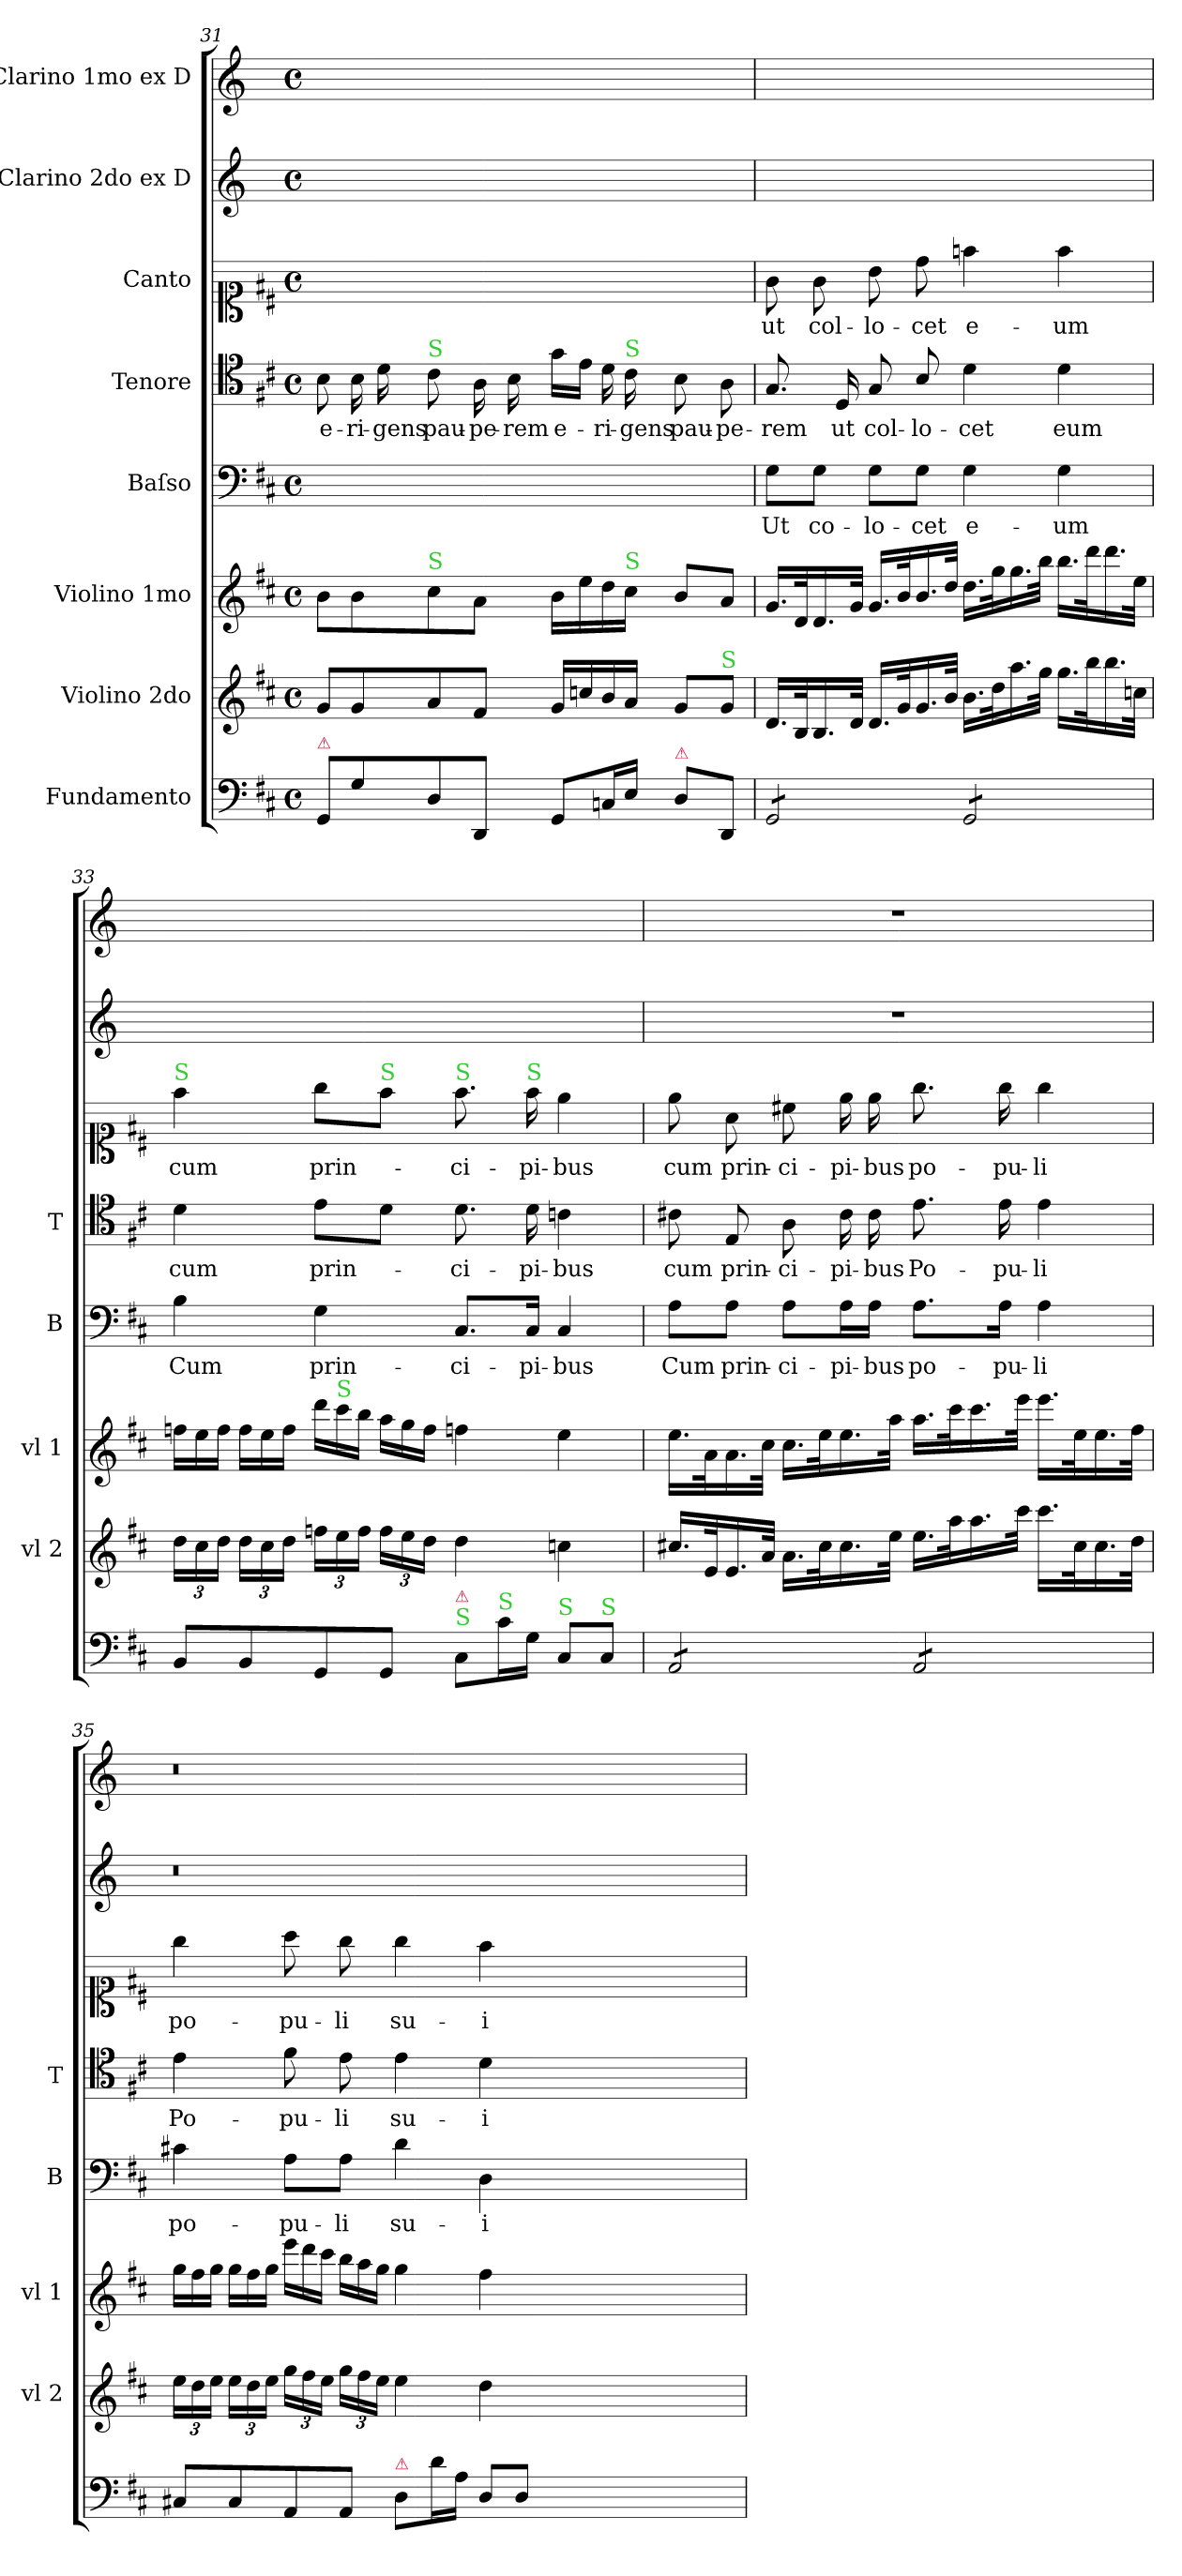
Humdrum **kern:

**kern	**kern	**kern	**kern	**text	**kern	**text	**kern	**text	**kern	**kern
*part8	*part7	*part6	*part5	*part5	*part4	*part4	*part3	*part3	*part2	*part1
*staff8	*staff7	*staff6	*staff5	*staff5	*staff4	*staff4	*staff3	*staff3	*staff2	*staff1
*I"Fundamento	*I"Violino 2do	*I"Violino 1mo	*I"Baſso	*	*I"Tenore	*	*I"Canto	*	*I"Clarino 2do ex D	*I"Clarino 1mo ex D
*	*I'vl 2	*I'vl 1	*I'B	*	*I'T	*	*	*	*	*
*clefF4	*clefG2	*clefG2	*clefF4	*	*clefC4	*	*clefC1	*	*clefG2	*clefG2
*	*	*	*	*	*	*	*	*	*ITrd-1c-2	*ITrd-1c-2
*k[f#c#]	*k[f#c#]	*k[f#c#]	*k[f#c#]	*	*k[f#c#]	*	*k[f#c#]	*	*k[f#c#]	*k[f#c#]
*D:	*D:	*D:	*D:	*	*D:	*	*D:	*	*D:	*D:
*M4/4	*M4/4	*M4/4	*M4/4	*	*M4/4	*	*M4/4	*	*M4/4	*M4/4
*met(c)	*met(c)	*met(c)	*met(c)	*	*met(c)	*	*met(c)	*	*met(c)	*met(c)
=31	=31	=31	=31	=31	=31	=31	=31	=31	=31	=31
!LO:TX:a:color=crimson:t=⚠	!	!	!	!	!	!	!	!	!	!
8GG/L	8g/L	8b\L	1ryy	.	8B\	e-	1ryy	.	1ryy	1ryy
8G\	8g/	8b\	.	.	16B\	-ri-	.	.	.	.
.	.	.	.	.	16d\	-gens	.	.	.	.
!	!	!	!	!	!LO:TX:a:color=limegreen:t=S	!	!	!	!	!
!	!	!LO:TX:a:color=limegreen:t=S	!	!	!	!	!	!	!	!
8D\	8a/	8cc#\	.	.	8c#\	pau-	.	.	.	.
8DD/J	8f#/J	8a\J	.	.	16A\	-pe-	.	.	.	.
.	.	.	.	.	16B\	-rem	.	.	.	.
8GG/L	16g/LL	16b\LL	.	.	16g\LL	e-	.	.	.	.
.	16ccn/	16ee\	.	.	16e\JJ	.	.	.	.	.
16Cn/L	16b/	16dd\	.	.	16d\	-ri-	.	.	.	.
!	!	!	!	!	!LO:TX:a:color=limegreen:t=S	!	!	!	!	!
!	!	!LO:TX:a:color=limegreen:t=S	!	!	!	!	!	!	!	!
16E/JJ	16a/JJ	16cc#\JJ	.	.	16c#\	-gens	.	.	.	.
!LO:TX:a:color=crimson:t=⚠	!	!	!	!	!	!	!	!	!	!
8D\L	8g/L	8b/L	.	.	8B\	pau-	.	.	.	.
!	!LO:TX:a:color=limegreen:t=S	!	!	!	!	!	!	!	!	!
8DD/J	8g/J	8a/J	.	.	8A\	-pe-	.	.	.	.
=32	=32	=32	=32	=32	=32	=32	=32	=32	=32	=32
*tremolo	*	*	*	*	*	*	*	*	*	*
8GG/L	16.d/LL	16.g/LL	8G\L	Ut	8.G/	-rem	8g\	ut	1ryy	1ryy
.	32B/K	32d/K	.	.	.	.	.	.	.	.
8GG/	16.B/	16.d/	8G\J	co-	.	.	8g\	col-	.	.
.	.	.	.	.	16D/	ut	.	.	.	.
.	32d/JJk	32g/JJk	.	.	.	.	.	.	.	.
8GG/	16.d/LL	16.g/LL	8G\L	-lo-	8G/	col-	8b\	-lo-	.	.
.	32g/K	32b/K	.	.	.	.	.	.	.	.
8GG/J	16.g/	16.b/	8G\J	-cet	8B/	-lo-	8dd\	-cet	.	.
.	32b/JJk	32dd/JJk	.	.	.	.	.	.	.	.
8GG/L	16.b\LL	16.dd\LL	4G\	e-	4d\	-cet	4ffn\	e-	.	.
.	32dd\K	32gg\K	.	.	.	.	.	.	.	.
8GG/	16.aa\	16.gg\	.	.	.	.	.	.	.	.
.	32gg\JJk	32bb\JJk	.	.	.	.	.	.	.	.
8GG/	16.gg\LL	16.bb\LL	4G\	-um	4d\	eum	4ff\	-um	.	.
.	32bb\K	32ddd\K	.	.	.	.	.	.	.	.
8GG/J	16.bb\	16.ddd\	.	.	.	.	.	.	.	.
*Xtremolo	*	*	*	*	*	*	*	*	*	*
.	32ccn\JJk	32ee\JJk	.	.	.	.	.	.	.	.
=33	=33	=33	=33	=33	=33	=33	=33	=33	=33	=33
*	*	*Xtuplet	*	*	*	*	*	*	*	*
!	!	!	!	!	!	!	!LO:TX:a:color=limegreen:t=S	!	!	!
8BB/L	24dd\LL	24ffn\LL	4B\	Cum	4d\	cum	4ff#\	cum	1ryy	1ryy
.	24cc#\	24ee\	.	.	.	.	.	.	.	.
.	24dd\JJ	24ff\JJ	.	.	.	.	.	.	.	.
8BB/	24dd\LL	24ff\LL	.	.	.	.	.	.	.	.
.	24cc#\	24ee\	.	.	.	.	.	.	.	.
.	24dd\JJ	24ff\JJ	.	.	.	.	.	.	.	.
8GG/	24ffn\LL	24ddd\LL	4G\	prin-	8e\L	prin-	8gg\L	prin-	.	.
!	!	!LO:TX:a:color=limegreen:t=S	!	!	!	!	!	!	!	!
.	24ee\	24ccc#\	.	.	.	.	.	.	.	.
.	24ff\JJ	24bb\JJ	.	.	.	.	.	.	.	.
!	!	!	!	!	!	!	!LO:TX:a:color=limegreen:t=S	!	!	!
8GG/J	24ff\LL	24aa\LL	.	.	8d\J	.	8ff#\J	.	.	.
.	24ee\	24gg\	.	.	.	.	.	.	.	.
.	24dd\JJ	24ff\JJ	.	.	.	.	.	.	.	.
!	!	!	!	!	!	!	!LO:TX:a:color=limegreen:t=S	!	!	!
!LO:TX:a:color=limegreen:t=S	!	!	!	!	!	!	!	!	!	!
!LO:TX:a:color=crimson:t=⚠	!	!	!	!	!	!	!	!	!	!
8C#/L	4dd\	4ffn\	8.C#/L	-ci-	8.d\	-ci-	8.ff#\	-ci-	.	.
!LO:TX:a:color=limegreen:t=S	!	!	!	!	!	!	!	!	!	!
16c#\L	.	.	.	.	.	.	.	.	.	.
!	!	!	!	!	!	!	!LO:TX:a:color=limegreen:t=S	!	!	!
16G\JJ	.	.	16C#/Jk	-pi-	16d\	-pi-	16ff#\	-pi-	.	.
!LO:TX:a:color=limegreen:t=S	!	!	!	!	!	!	!	!	!	!
8C#/L	4ccn\	4ee\	4C#/	-bus	4cn\	-bus	4ee\	-bus	.	.
!LO:TX:a:color=limegreen:t=S	!	!	!	!	!	!	!	!	!	!
8C#/J	.	.	.	.	.	.	.	.	.	.
=34	=34	=34	=34	=34	=34	=34	=34	=34	=34	=34
!	!	!	!	!LO:LY:i	!	!LO:LY:i	!	!LO:LY:i	!	!
*tremolo	*	*	*	*	*	*	*	*	*	*
8AA/L	16.cc#X/LL	16.ee\LL	8A\L	Cum	8c#X\	cum	8ee\	cum	1r	1r
.	32e/K	32a\K	.	.	.	.	.	.	.	.
!	!	!	!	!LO:LY:i	!	!LO:LY:i	!	!LO:LY:i	!	!
8AA/	16.e/	16.a\	8A\J	prin-	8E/	prin-	8a\	prin-	.	.
.	32a/JJk	32cc#\JJk	.	.	.	.	.	.	.	.
!	!	!	!	!LO:LY:i	!	!LO:LY:i	!	!LO:LY:i	!	!
8AA/	16.a\LL	16.cc#\LL	8A\L	-ci-	8A\	-ci-	8cc#X\	-ci-	.	.
.	32cc#\K	32ee\K	.	.	.	.	.	.	.	.
!	!	!	!	!LO:LY:i	!	!LO:LY:i	!	!LO:LY:i	!	!
8AA/J	16.cc#\	16.ee\	16A\L	-pi-	16c#\	-pi-	16ee\	-pi-	.	.
!	!	!	!	!LO:LY:i	!	!LO:LY:i	!	!LO:LY:i	!	!
.	.	.	16A\JJ	-bus	16c#\	-bus	16ee\	-bus	.	.
.	32ee\JJk	32aa\JJk	.	.	.	.	.	.	.	.
8AA/L	16.ee\LL	16.aa\LL	8.A\L	po-	8.e\	Po-	8.gg\	po-	.	.
.	32aa\K	32ccc#\K	.	.	.	.	.	.	.	.
8AA/	16.aa\	16.ccc#\	.	.	.	.	.	.	.	.
.	.	.	16A\Jk	-pu-	16e\	-pu-	16gg\	-pu-	.	.
.	32ccc#\JJk	32eee\JJk	.	.	.	.	.	.	.	.
8AA/	16.ccc#\LL	16.eee\LL	4A\	-li	4e\	-li	4gg\	-li	.	.
.	32cc#\K	32ee\K	.	.	.	.	.	.	.	.
8AA/J	16.cc#\	16.ee\	.	.	.	.	.	.	.	.
*Xtremolo	*	*	*	*	*	*	*	*	*	*
.	32dd\JJk	32ff#\JJk	.	.	.	.	.	.	.	.
=35	=35	=35	=35	=35	=35	=35	=35	=35	=35	=35
!	!	!	!	!LO:LY:i	!	!LO:LY:i	!	!	!	!
8C#X/L	24ee\LL	24gg\LL	4c#X\	po-	4e\	Po-	4gg\	po-	0.r	0.r
.	24dd\	24ff#\	.	.	.	.	.	.	.	.
.	24ee\JJ	24gg\JJ	.	.	.	.	.	.	.	.
8C#/	24ee\LL	24gg\LL	.	.	.	.	.	.	.	.
.	24dd\	24ff#\	.	.	.	.	.	.	.	.
.	24ee\JJ	24gg\JJ	.	.	.	.	.	.	.	.
!	!	!	!	!LO:LY:i	!	!LO:LY:i	!	!	!	!
8AA/	24gg\LL	24eee\LL	8A\L	-pu-	8f#\	-pu-	8aa\	-pu-	.	.
.	24ff#\	24ddd\	.	.	.	.	.	.	.	.
.	24ee\JJ	24ccc#\JJ	.	.	.	.	.	.	.	.
!	!	!	!	!LO:LY:i	!	!LO:LY:i	!	!	!	!
8AA/J	24gg\LL	24bb\LL	8A\J	-li	8e\	-li	8gg\	-li	.	.
.	24ff#\	24aa\	.	.	.	.	.	.	.	.
.	24ee\JJ	24gg\JJ	.	.	.	.	.	.	.	.
!LO:TX:a:color=crimson:t=⚠	!	!	!	!	!	!	!	!	!	!
8D/L	4ee\	4gg\	4d\	su-	4e\	su-	4gg\	su-	.	.
16d\L	.	.	.	.	.	.	.	.	.	.
16A\JJ	.	.	.	.	.	.	.	.	.	.
8D/L	4dd\	4ff#\	4D\	-i	4d\	-i	4ff#\	-i	.	.
8D/J	.	.	.	.	.	.	.	.	.	.
0ryy	0ryy	0ryy	0ryy	.	0ryy	.	0ryy	.	.	.
=	=	=	=	=	=	=	=	=	=	=
*-	*-	*-	*-	*-	*-	*-	*-	*-	*-	*-
